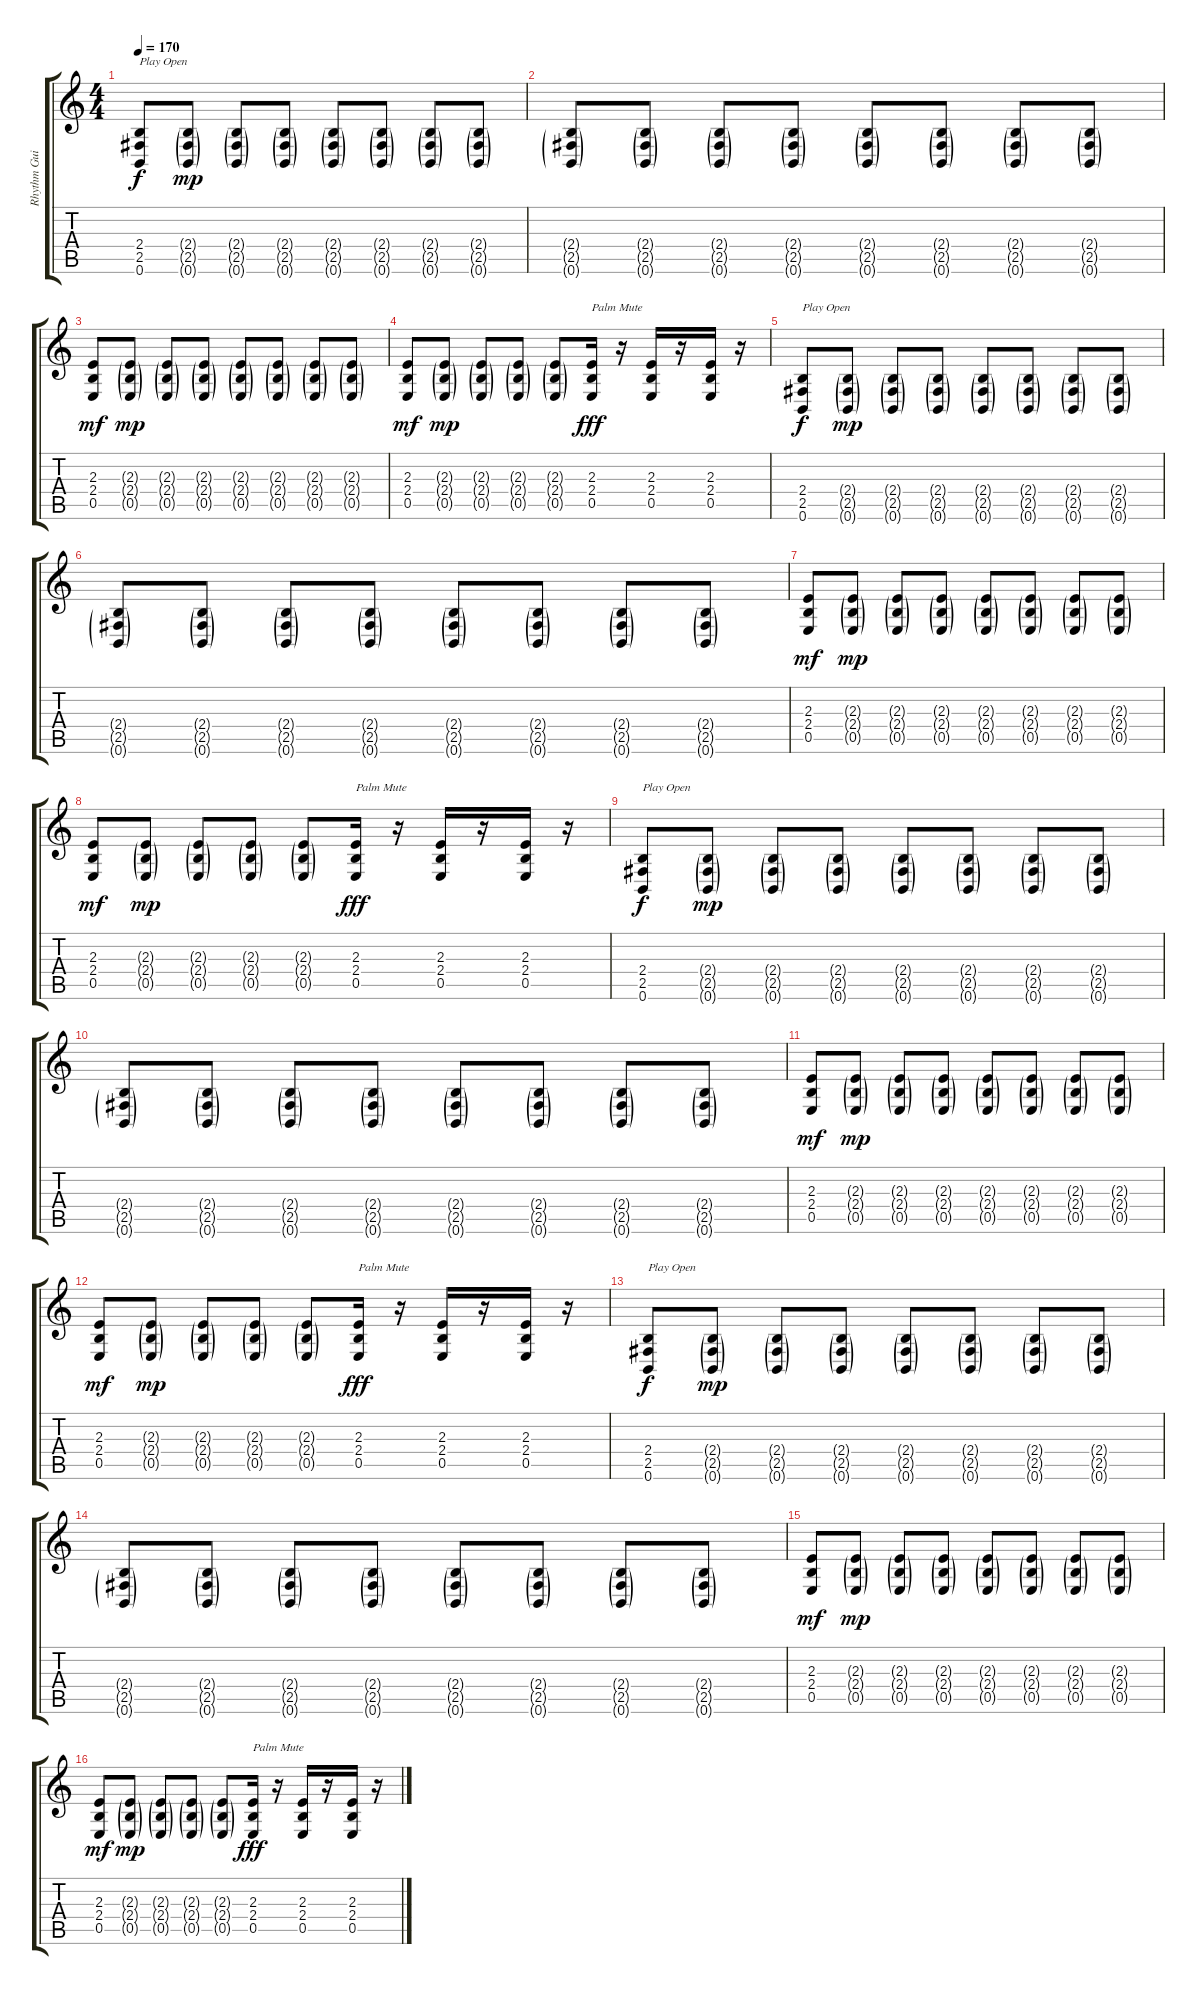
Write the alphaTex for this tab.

\track ("Rhythm Guitar" "Rhythm Gui") {instrument distortionguitar}
\staff {score tabs}
\tuning (B3 Gb3 D3 A2 E2 B1) {hide}
\ts (4 4)
\tempo 170
\clef g2
\ks c
(2.4 2.5 0.6).8{txt "Play Open" dy f instrument distortionguitar} (2.4{g} 2.5{g} 0.6{g}).8{dy mp} (2.4{g} 2.5{g} 0.6{g}).8 (2.4{g} 2.5{g} 0.6{g}).8 (2.4{g} 2.5{g} 0.6{g}).8 (2.4{g} 2.5{g} 0.6{g}).8 (2.4{g} 2.5{g} 0.6{g}).8 (2.4{g} 2.5{g} 0.6{g}).8 |
(2.4{g} 2.5{g} 0.6{g}).8 (2.4{g} 2.5{g} 0.6{g}).8 (2.4{g} 2.5{g} 0.6{g}).8 (2.4{g} 2.5{g} 0.6{g}).8 (2.4{g} 2.5{g} 0.6{g}).8 (2.4{g} 2.5{g} 0.6{g}).8 (2.4{g} 2.5{g} 0.6{g}).8 (2.4{g} 2.5{g} 0.6{g}).8 |
(2.3 2.4 0.5).8{dy mf} (2.3{g} 2.4{g} 0.5{g}).8{dy mp} (2.3{g} 2.4{g} 0.5{g}).8 (2.3{g} 2.4{g} 0.5{g}).8 (2.3{g} 2.4{g} 0.5{g}).8 (2.3{g} 2.4{g} 0.5{g}).8 (2.3{g} 2.4{g} 0.5{g}).8 (2.3{g} 2.4{g} 0.5{g}).8 |
(2.3 2.4 0.5).8{dy mf} (2.3{g} 2.4{g} 0.5{g}).8{dy mp} (2.3{g} 2.4{g} 0.5{g}).8 (2.3{g} 2.4{g} 0.5{g}).8 (2.3{g} 2.4{g} 0.5{g}).8 (2.3 2.4 0.5).16{txt "Palm Mute" dy fff} r.16 (2.3 2.4 0.5).16 r.16 (2.3 2.4 0.5).16 r.16 |
(2.4 2.5 0.6).8{txt "Play Open" dy f} (2.4{g} 2.5{g} 0.6{g}).8{dy mp} (2.4{g} 2.5{g} 0.6{g}).8 (2.4{g} 2.5{g} 0.6{g}).8 (2.4{g} 2.5{g} 0.6{g}).8 (2.4{g} 2.5{g} 0.6{g}).8 (2.4{g} 2.5{g} 0.6{g}).8 (2.4{g} 2.5{g} 0.6{g}).8 |
(2.4{g} 2.5{g} 0.6{g}).8 (2.4{g} 2.5{g} 0.6{g}).8 (2.4{g} 2.5{g} 0.6{g}).8 (2.4{g} 2.5{g} 0.6{g}).8 (2.4{g} 2.5{g} 0.6{g}).8 (2.4{g} 2.5{g} 0.6{g}).8 (2.4{g} 2.5{g} 0.6{g}).8 (2.4{g} 2.5{g} 0.6{g}).8 |
(2.3 2.4 0.5).8{dy mf} (2.3{g} 2.4{g} 0.5{g}).8{dy mp} (2.3{g} 2.4{g} 0.5{g}).8 (2.3{g} 2.4{g} 0.5{g}).8 (2.3{g} 2.4{g} 0.5{g}).8 (2.3{g} 2.4{g} 0.5{g}).8 (2.3{g} 2.4{g} 0.5{g}).8 (2.3{g} 2.4{g} 0.5{g}).8 |
(2.3 2.4 0.5).8{dy mf} (2.3{g} 2.4{g} 0.5{g}).8{dy mp} (2.3{g} 2.4{g} 0.5{g}).8 (2.3{g} 2.4{g} 0.5{g}).8 (2.3{g} 2.4{g} 0.5{g}).8 (2.3 2.4 0.5).16{txt "Palm Mute" dy fff} r.16 (2.3 2.4 0.5).16 r.16 (2.3 2.4 0.5).16 r.16 |
(2.4 2.5 0.6).8{txt "Play Open" dy f} (2.4{g} 2.5{g} 0.6{g}).8{dy mp} (2.4{g} 2.5{g} 0.6{g}).8 (2.4{g} 2.5{g} 0.6{g}).8 (2.4{g} 2.5{g} 0.6{g}).8 (2.4{g} 2.5{g} 0.6{g}).8 (2.4{g} 2.5{g} 0.6{g}).8 (2.4{g} 2.5{g} 0.6{g}).8 |
(2.4{g} 2.5{g} 0.6{g}).8 (2.4{g} 2.5{g} 0.6{g}).8 (2.4{g} 2.5{g} 0.6{g}).8 (2.4{g} 2.5{g} 0.6{g}).8 (2.4{g} 2.5{g} 0.6{g}).8 (2.4{g} 2.5{g} 0.6{g}).8 (2.4{g} 2.5{g} 0.6{g}).8 (2.4{g} 2.5{g} 0.6{g}).8 |
(2.3 2.4 0.5).8{dy mf} (2.3{g} 2.4{g} 0.5{g}).8{dy mp} (2.3{g} 2.4{g} 0.5{g}).8 (2.3{g} 2.4{g} 0.5{g}).8 (2.3{g} 2.4{g} 0.5{g}).8 (2.3{g} 2.4{g} 0.5{g}).8 (2.3{g} 2.4{g} 0.5{g}).8 (2.3{g} 2.4{g} 0.5{g}).8 |
(2.3 2.4 0.5).8{dy mf} (2.3{g} 2.4{g} 0.5{g}).8{dy mp} (2.3{g} 2.4{g} 0.5{g}).8 (2.3{g} 2.4{g} 0.5{g}).8 (2.3{g} 2.4{g} 0.5{g}).8 (2.3 2.4 0.5).16{txt "Palm Mute" dy fff} r.16 (2.3 2.4 0.5).16 r.16 (2.3 2.4 0.5).16 r.16 |
(2.4 2.5 0.6).8{txt "Play Open" dy f} (2.4{g} 2.5{g} 0.6{g}).8{dy mp} (2.4{g} 2.5{g} 0.6{g}).8 (2.4{g} 2.5{g} 0.6{g}).8 (2.4{g} 2.5{g} 0.6{g}).8 (2.4{g} 2.5{g} 0.6{g}).8 (2.4{g} 2.5{g} 0.6{g}).8 (2.4{g} 2.5{g} 0.6{g}).8 |
(2.4{g} 2.5{g} 0.6{g}).8 (2.4{g} 2.5{g} 0.6{g}).8 (2.4{g} 2.5{g} 0.6{g}).8 (2.4{g} 2.5{g} 0.6{g}).8 (2.4{g} 2.5{g} 0.6{g}).8 (2.4{g} 2.5{g} 0.6{g}).8 (2.4{g} 2.5{g} 0.6{g}).8 (2.4{g} 2.5{g} 0.6{g}).8 |
(2.3 2.4 0.5).8{dy mf} (2.3{g} 2.4{g} 0.5{g}).8{dy mp} (2.3{g} 2.4{g} 0.5{g}).8 (2.3{g} 2.4{g} 0.5{g}).8 (2.3{g} 2.4{g} 0.5{g}).8 (2.3{g} 2.4{g} 0.5{g}).8 (2.3{g} 2.4{g} 0.5{g}).8 (2.3{g} 2.4{g} 0.5{g}).8 |
(2.3 2.4 0.5).8{dy mf} (2.3{g} 2.4{g} 0.5{g}).8{dy mp} (2.3{g} 2.4{g} 0.5{g}).8 (2.3{g} 2.4{g} 0.5{g}).8 (2.3{g} 2.4{g} 0.5{g}).8 (2.3 2.4 0.5).16{txt "Palm Mute" dy fff} r.16 (2.3 2.4 0.5).16 r.16 (2.3 2.4 0.5).16 r.16
